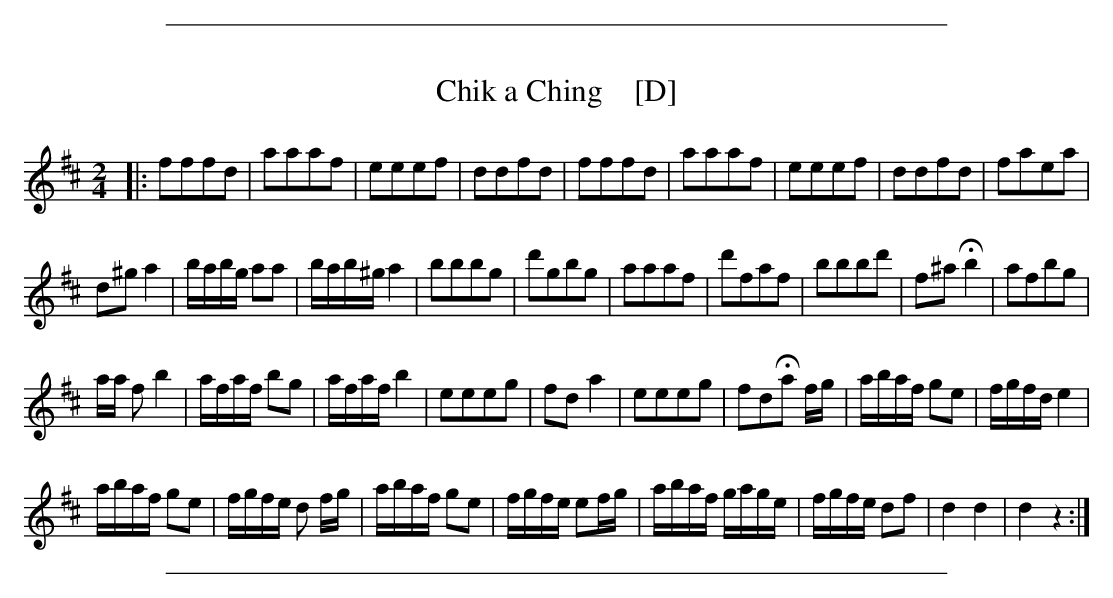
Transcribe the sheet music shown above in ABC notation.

X:1
T: Chik a Ching    [D]
M: 2/4
L: 1/8
K: D
|:\
fffd | aaaf | eeef | ddfd | fffd | aaaf | eeef | ddfd | faea |
d^ga2 | b/a/b/g/ aa | b/a/b/^g/ a2 | bbbg | d'gbg | aaaf | d'faf | bbbd' | f^a Hb2 | afbg |
a/a/ f b2 | a/f/a/f/ bg | a/f/a/f/ b2 | eeeg | fda2 | eeeg | fdHa f/g/ | a/b/a/f/ ge | f/g/f/d/ e2 |
a/b/a/f/ ge | f/g/f/e/ d f/g/ | a/b/a/f/ ge | f/g/f/e/ ef/g/ | a/b/a/f/ g/a/g/e/ | f/g/f/e/ df | d2d2 | d2z2 :|
